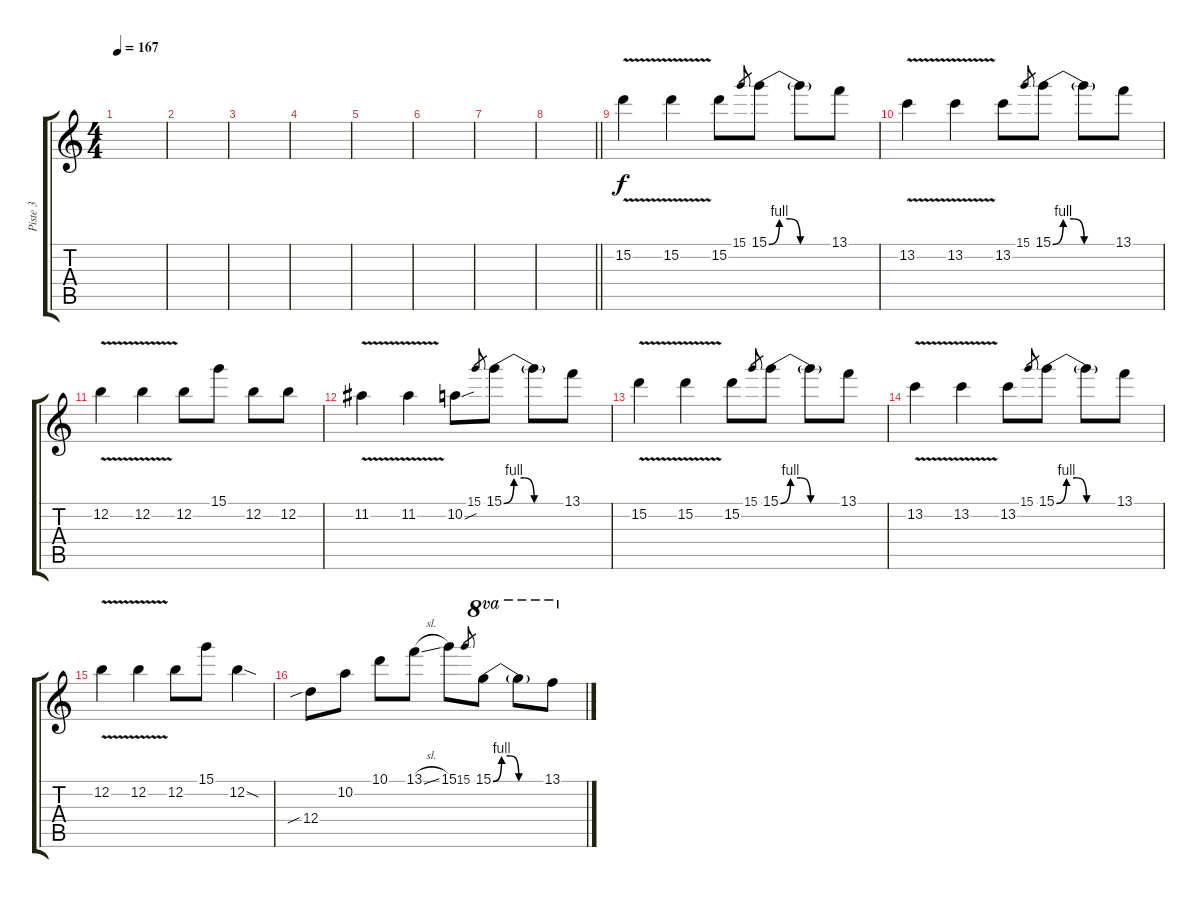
\track ("Piste 3" "Piste 3") {instrument distortionguitar}
\staff {score tabs}
\tuning (E4 B3 G3 D3 A2 D2) {hide}
\ts (4 4)
\tempo 167
\clef g2
\ks c
|
|
|
|
|
|
|
\barLineRight lightlight
|
15.2{v}.4 15.2{v}.4 15.2.8 15.1.8{gr} 15.1{be (custom 0 0 10 4 20 4 30 0 60 0)}.8 15.1{t}.8 13.1.8 |
13.2{v}.4 13.2{v}.4 13.2.8 15.1.8{gr} 15.1{be (custom 0 0 10 4 20 4 30 0 60 0)}.8 15.1{t}.8 13.1.8 |
12.2{v}.4 12.2{v}.4 12.2.8 15.1.8 12.2.8 12.2.8 |
11.2{v}.4 11.2{v}.4 10.2{sou}.8 15.1.8{gr} 15.1{be (custom 0 0 10 4 20 4 30 0 60 0)}.8 15.1{t}.8 13.1.8 |
15.2{v}.4 15.2{v}.4 15.2.8 15.1.8{gr} 15.1{be (custom 0 0 10 4 20 4 30 0 60 0)}.8 15.1{t}.8 13.1.8 |
13.2{v}.4 13.2{v}.4 13.2.8 15.1.8{gr} 15.1{be (custom 0 0 10 4 20 4 30 0 60 0)}.8 15.1{t}.8 13.1.8 |
12.2{v}.4 12.2{v}.4 12.2.8 15.1.8 12.2{sod}.4 |
12.4{sib}.8 10.2.8 10.1.8 13.1{sl}.8 15.1.8 15.1.8{gr} 15.1{be (custom 0 0 10 4 20 4 30 0 60 0)}.8{ot 8va} 15.1{t}.8{ot 8va} 13.1.8{ot 8va}
